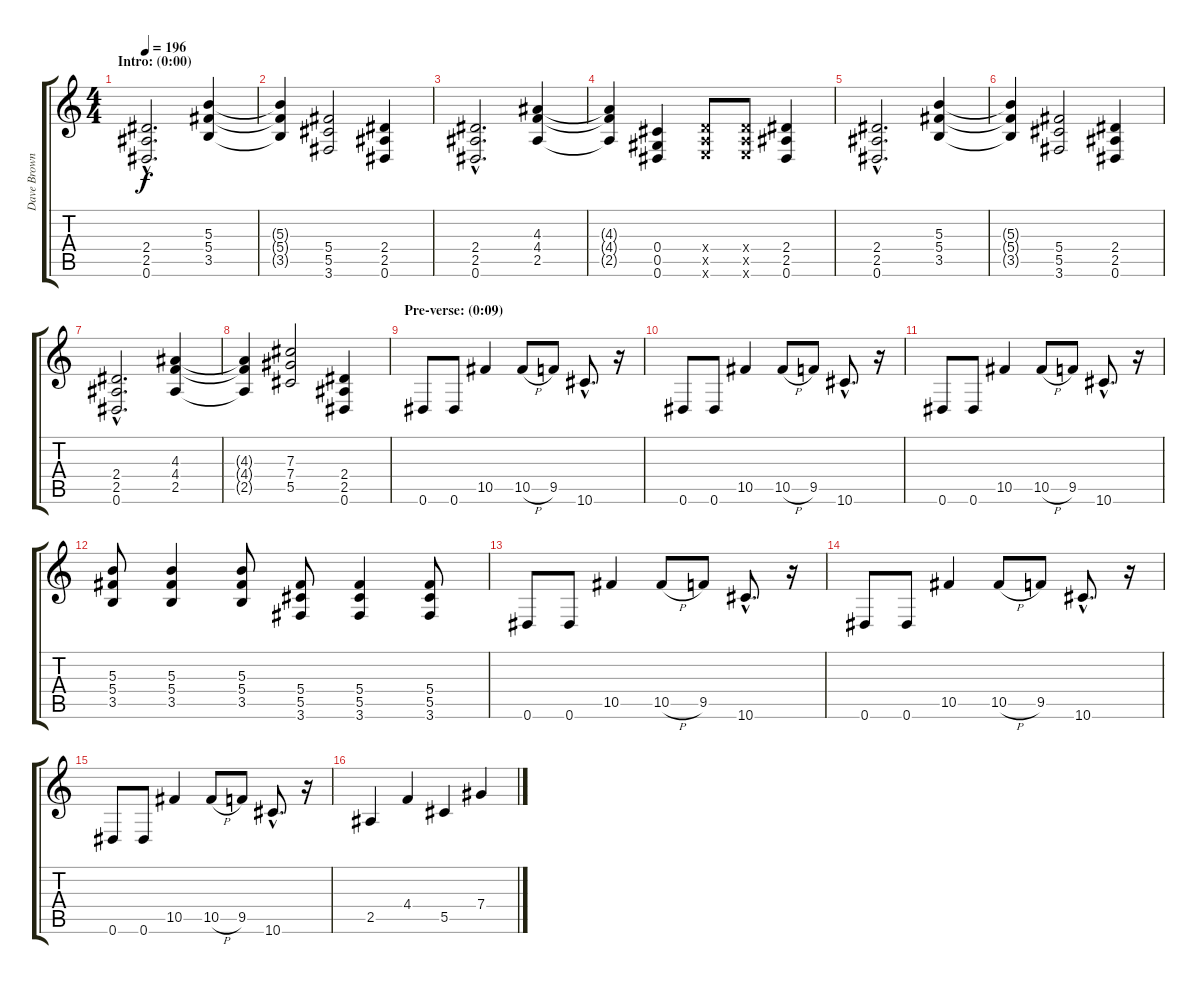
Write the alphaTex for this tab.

\track ("Dave Brownsound - Lead Guitar" "Dave Brown") {instrument distortionguitar}
\staff {score tabs}
\tuning (Eb4 Bb3 Gb3 Db3 Ab2 Eb2) {hide}
\ts (4 4)
\section ("" "Intro: (0:00)")
\tempo 196
\clef g2
\ks c
(2.4{hac} 2.5{hac} 0.6{hac}).2{d dy f instrument distortionguitar} (5.3 5.4 3.5).4 |
(5.3{t} 5.4{t} 3.5{t}).4 (5.4 5.5 3.6).2 (2.4 2.5 0.6).4 |
(2.4{hac} 2.5{hac} 0.6{hac}).2{d} (4.3 4.4 2.5).4 |
(4.3{t} 4.4{t} 2.5{t}).4 (0.4 0.5 0.6).4 (1.4{x} 1.5{x} 1.6{x}).8 (1.4{x} 1.5{x} 1.6{x}).8 (2.4 2.5 0.6).4 |
(2.4{hac} 2.5{hac} 0.6{hac}).2{d} (5.3 5.4 3.5).4 |
(5.3{t} 5.4{t} 3.5{t}).4 (5.4 5.5 3.6).2 (2.4 2.5 0.6).4 |
(2.4{hac} 2.5{hac} 0.6{hac}).2{d} (4.3 4.4 2.5).4 |
(4.3{t} 4.4{t} 2.5{t}).4 (7.3 7.4 5.5).2 (2.4 2.5 0.6).4 |
\section ("" "Pre-verse: (0:09)")
0.6.8 0.6.8 10.5.4 10.5{h}.8 9.5.8 10.6{hac}.8{d} r.16 |
0.6.8 0.6.8 10.5.4 10.5{h}.8 9.5.8 10.6{hac}.8{d} r.16 |
0.6.8 0.6.8 10.5.4 10.5{h}.8 9.5.8 10.6{hac}.8{d} r.16 |
(5.3 5.4 3.5).8 (5.3 5.4 3.5).4 (5.3 5.4 3.5).8 (5.4 5.5 3.6).8 (5.4 5.5 3.6).4 (5.4 5.5 3.6).8 |
0.6.8 0.6.8 10.5.4 10.5{h}.8 9.5.8 10.6{hac}.8{d} r.16 |
0.6.8 0.6.8 10.5.4 10.5{h}.8 9.5.8 10.6{hac}.8{d} r.16 |
0.6.8 0.6.8 10.5.4 10.5{h}.8 9.5.8 10.6{hac}.8{d} r.16 |
2.5.4 4.4.4 5.5.4 7.4.4
